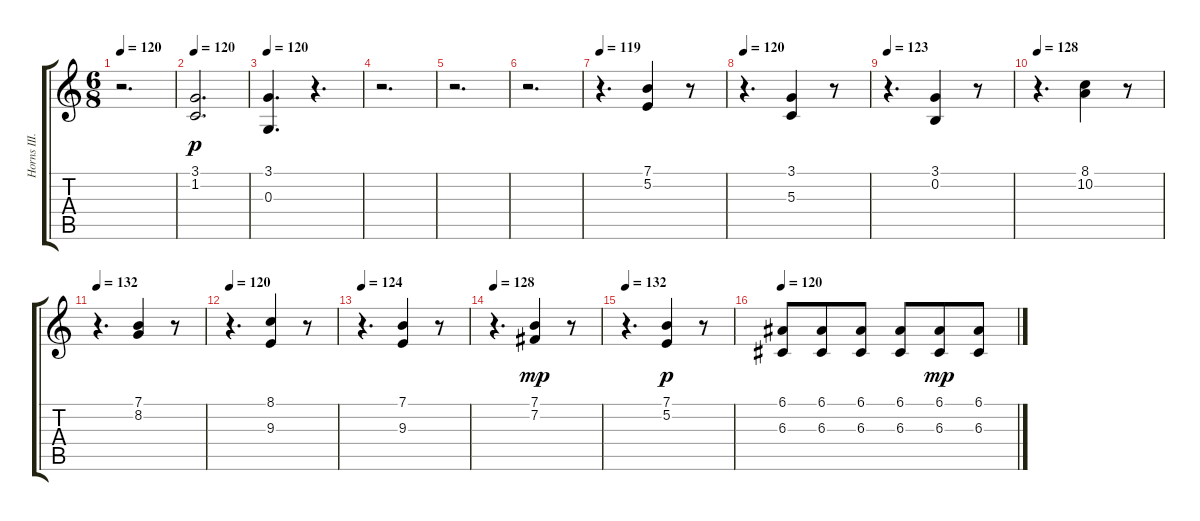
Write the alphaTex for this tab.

\track ("Horns III., IV. C" "Horns III.") {instrument frenchhorn}
\staff {score tabs}
\tuning (E4 B3 G3 D3 A2 E2) {hide}
\ts (6 8)
\tempo 120
\clef g2
\ks c
r.2{d dy p} |
\tempo 120
(3.1 1.2).2{d} |
\tempo 120
(3.1 0.3).4{d} r.4{d} |
r.2{d} |
r.2{d} |
r.2{d} |
\tempo 119
r.4{d} (7.1 5.2).4 r.8 |
\tempo 120
r.4{d} (3.1 5.3).4 r.8 |
\tempo 123
r.4{d} (3.1 0.2).4 r.8 |
\tempo 128
r.4{d} (8.1 10.2).4 r.8 |
\tempo 132
r.4{d} (7.1 8.2).4 r.8 |
\tempo 120
r.4{d} (8.1 9.3).4 r.8 |
\tempo 124
r.4{d} (7.1 9.3).4 r.8 |
\tempo 128
r.4{d} (7.1 7.2).4{dy mp} r.8 |
\tempo 132
r.4{d} (7.1 5.2).4{dy p} r.8 |
\tempo 120
(6.1 6.3).8 (6.1 6.3).8 (6.1 6.3).8 (6.1 6.3).8 (6.1 6.3).8{dy mp} (6.1 6.3).8
